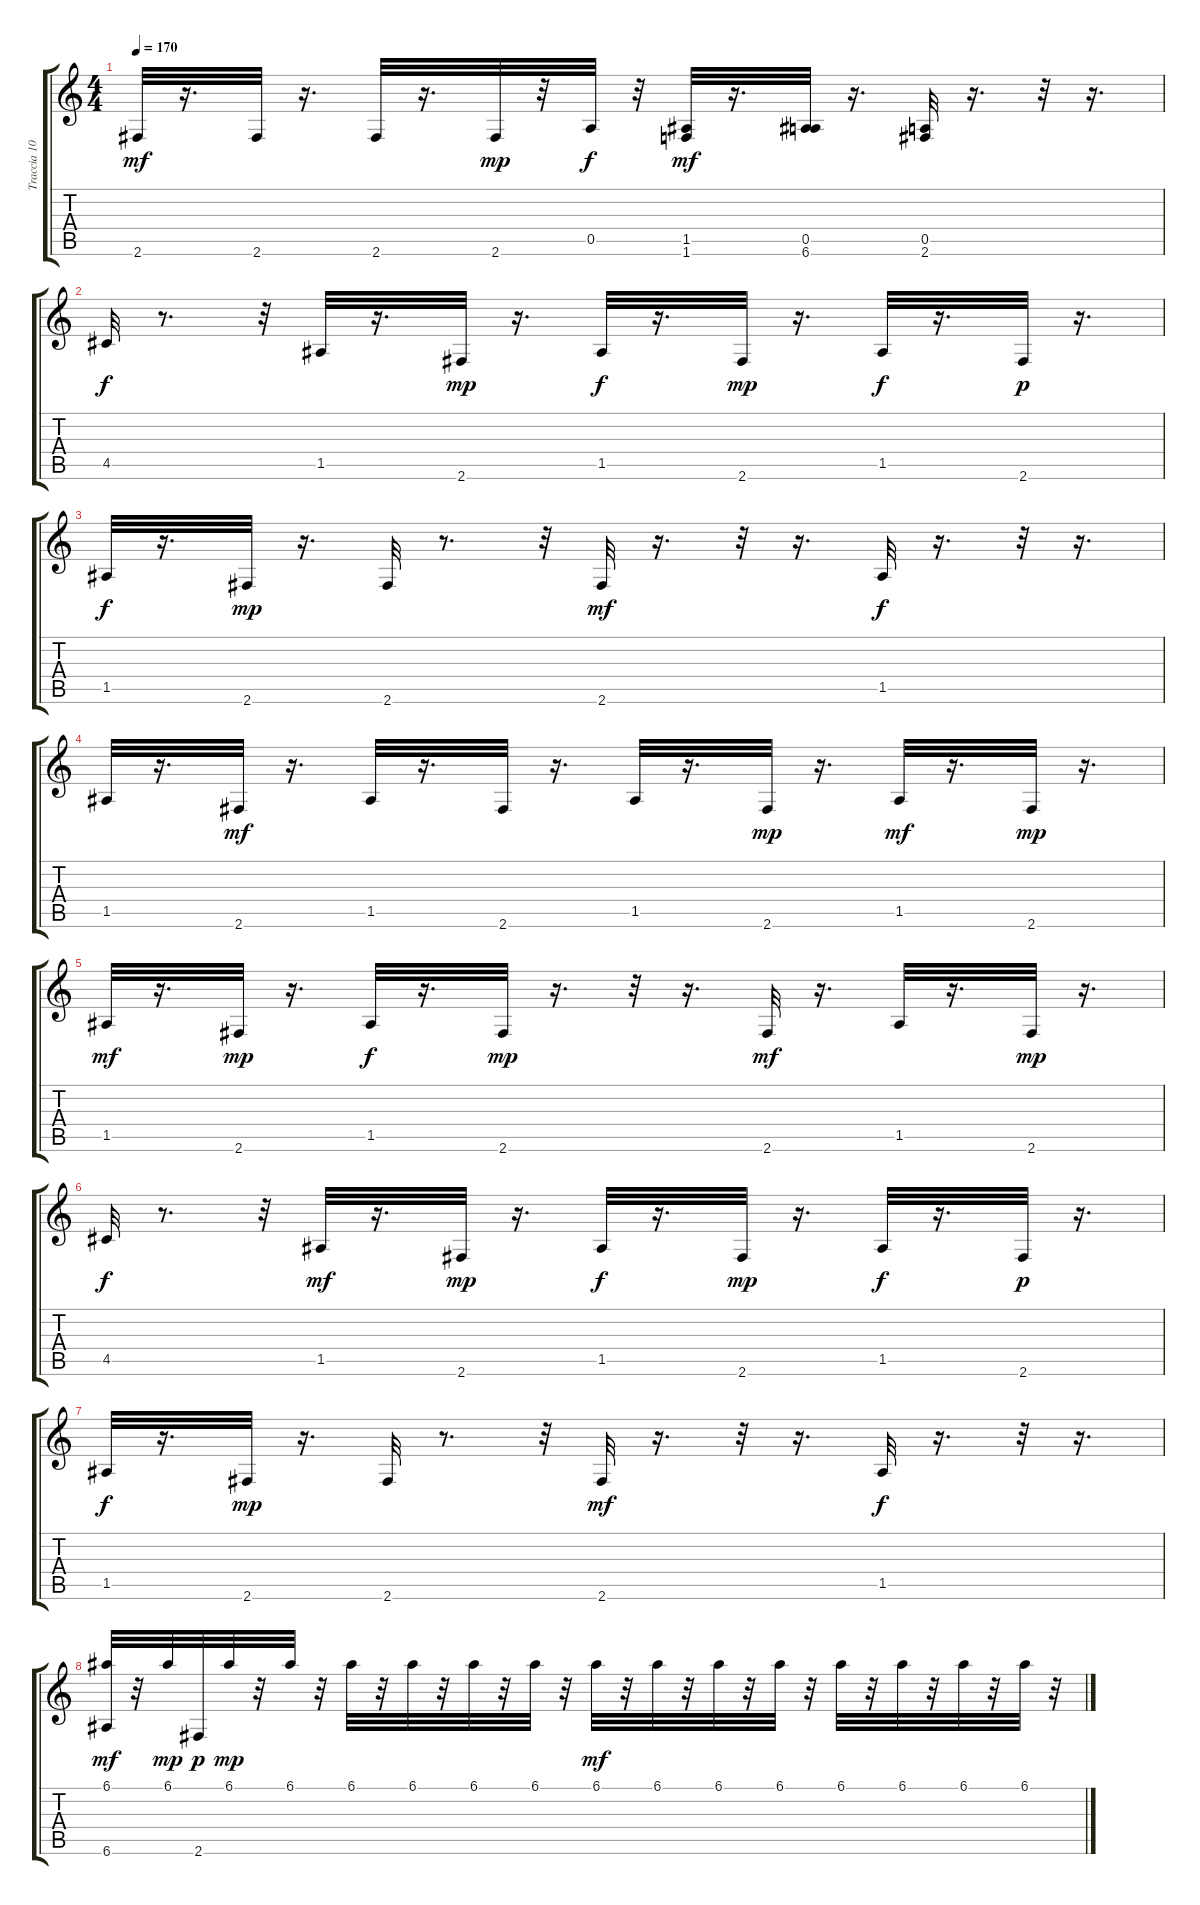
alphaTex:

\track ("Traccia 10" "Traccia 10") {instrument acousticguitarsteel}
\staff {score tabs}
\tuning (E4 B3 G3 D3 A2 E2) {hide}
\ts (4 4)
\tempo 170
\clef g2
\ks c
2.6.32{dy mf} r.16{d} 2.6.32 r.16{d} 2.6.32 r.16{d} 2.6.32{dy mp} r.32 0.5.32{dy f} r.32 (1.5 1.6).32{dy mf} r.16{d} (0.5 6.6).32 r.16{d} (0.5 2.6).32 r.16{d} r.32 r.16{d} |
4.5.32{dy f} r.8{d} r.32 1.5.32 r.16{d} 2.6.32{dy mp} r.16{d} 1.5.32{dy f} r.16{d} 2.6.32{dy mp} r.16{d} 1.5.32{dy f} r.16{d} 2.6.32{dy p} r.16{d} |
1.5.32{dy f} r.16{d} 2.6.32{dy mp} r.16{d} 2.6.32 r.8{d} r.32 2.6.32{dy mf} r.16{d} r.32 r.16{d} 1.5.32{dy f} r.16{d} r.32 r.16{d} |
1.5.32 r.16{d} 2.6.32{dy mf} r.16{d} 1.5.32 r.16{d} 2.6.32 r.16{d} 1.5.32 r.16{d} 2.6.32{dy mp} r.16{d} 1.5.32{dy mf} r.16{d} 2.6.32{dy mp} r.16{d} |
1.5.32{dy mf} r.16{d} 2.6.32{dy mp} r.16{d} 1.5.32{dy f} r.16{d} 2.6.32{dy mp} r.16{d} r.32 r.16{d} 2.6.32{dy mf} r.16{d} 1.5.32 r.16{d} 2.6.32{dy mp} r.16{d} |
4.5.32{dy f} r.8{d} r.32 1.5.32{dy mf} r.16{d} 2.6.32{dy mp} r.16{d} 1.5.32{dy f} r.16{d} 2.6.32{dy mp} r.16{d} 1.5.32{dy f} r.16{d} 2.6.32{dy p} r.16{d} |
1.5.32{dy f} r.16{d} 2.6.32{dy mp} r.16{d} 2.6.32 r.8{d} r.32 2.6.32{dy mf} r.16{d} r.32 r.16{d} 1.5.32{dy f} r.16{d} r.32 r.16{d} |
(6.1 6.6).32{dy mf} r.32 6.1.32{dy mp} 2.6.32{dy p} 6.1.32{dy mp} r.32 6.1.32 r.32 6.1.32 r.32 6.1.32 r.32 6.1.32 r.32 6.1.32 r.32 6.1.32{dy mf} r.32 6.1.32 r.32 6.1.32 r.32 6.1.32 r.32 6.1.32 r.32 6.1.32 r.32 6.1.32 r.32 6.1.32 r.32
